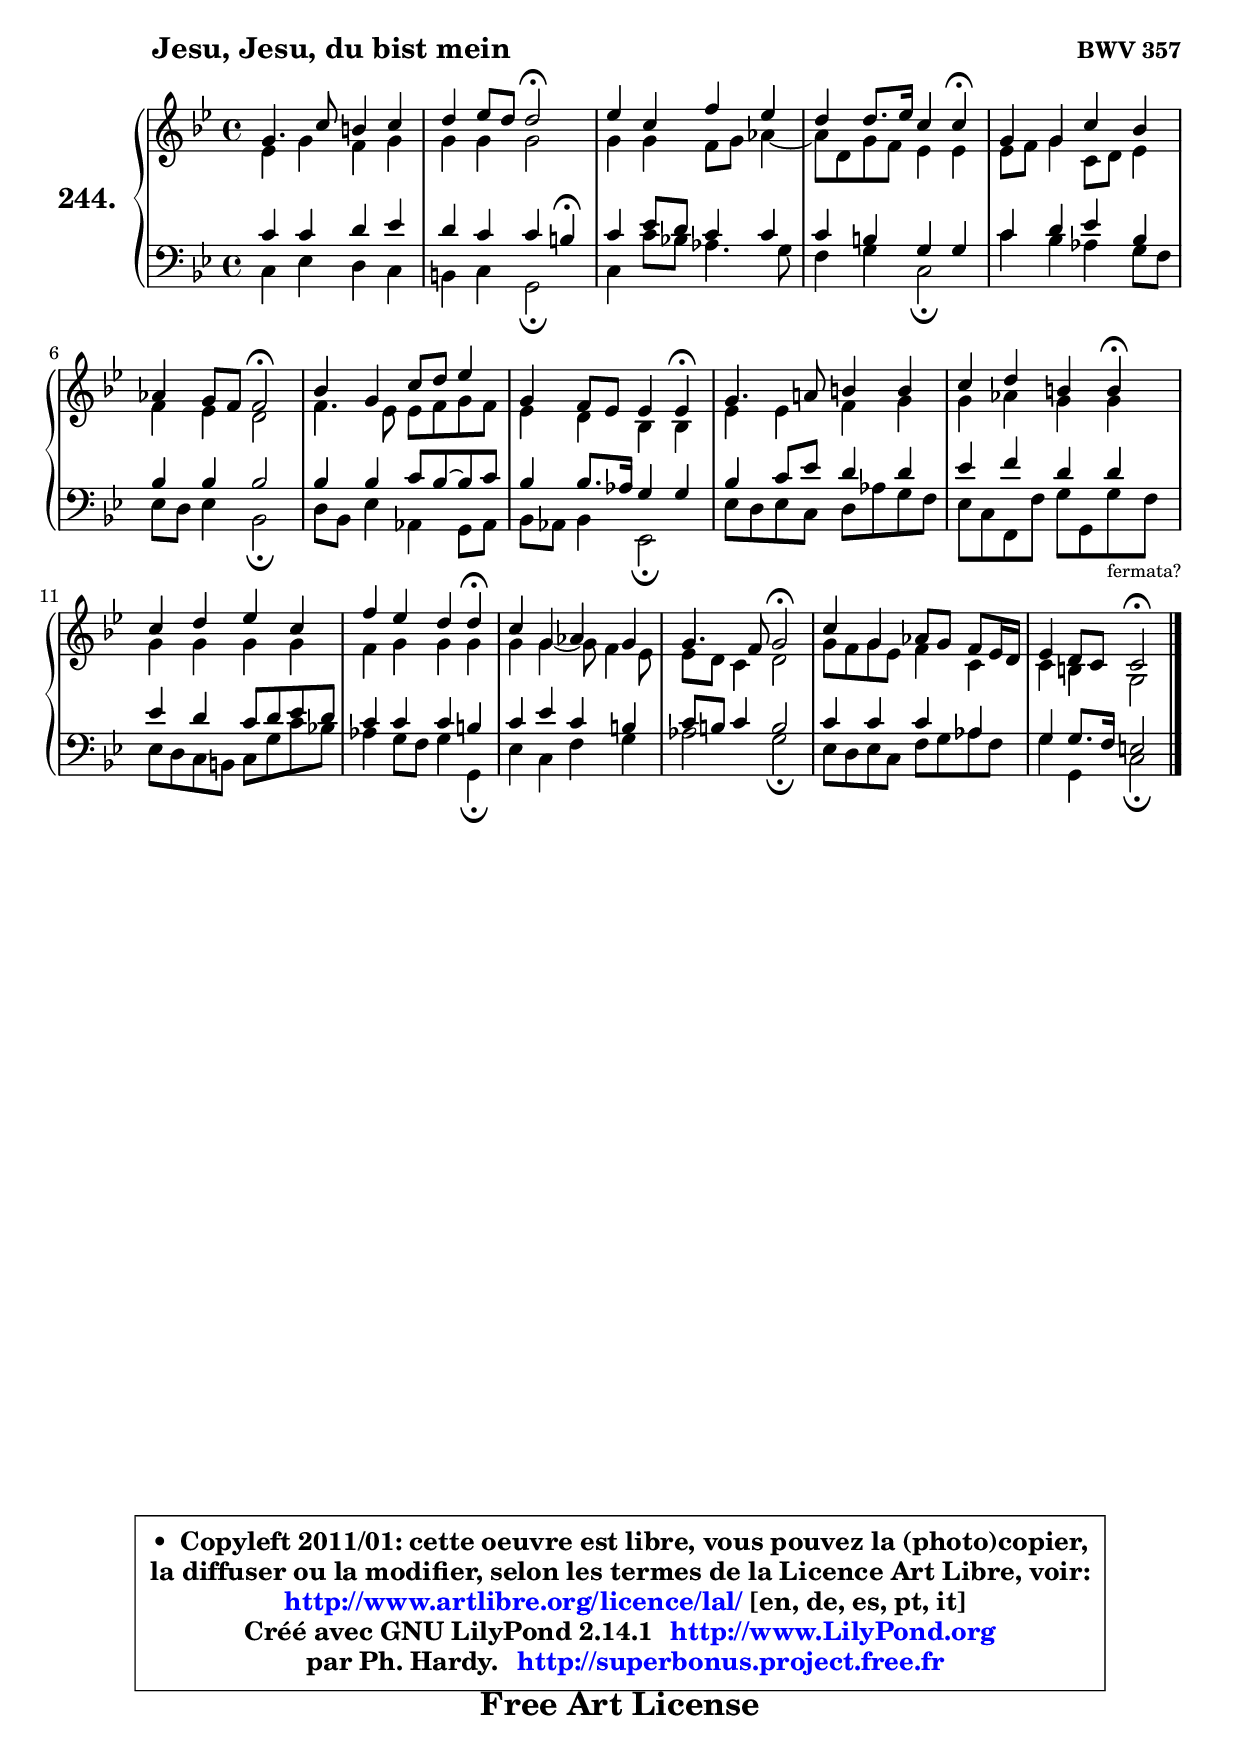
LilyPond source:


\version "2.14.1"

    \paper {
%	system-system-spacing #'padding = #0.1
%	score-system-spacing #'padding = #0.1
%	ragged-bottom = ##f
%	ragged-last-bottom = ##f
	}

    \header {
      opus = \markup { \bold "BWV 357" }
      piece = \markup { \hspace #9 \fontsize #2 \bold "Jesu, Jesu, du bist mein" }
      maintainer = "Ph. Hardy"
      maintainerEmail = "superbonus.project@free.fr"
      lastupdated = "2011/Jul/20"
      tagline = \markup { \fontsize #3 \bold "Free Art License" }
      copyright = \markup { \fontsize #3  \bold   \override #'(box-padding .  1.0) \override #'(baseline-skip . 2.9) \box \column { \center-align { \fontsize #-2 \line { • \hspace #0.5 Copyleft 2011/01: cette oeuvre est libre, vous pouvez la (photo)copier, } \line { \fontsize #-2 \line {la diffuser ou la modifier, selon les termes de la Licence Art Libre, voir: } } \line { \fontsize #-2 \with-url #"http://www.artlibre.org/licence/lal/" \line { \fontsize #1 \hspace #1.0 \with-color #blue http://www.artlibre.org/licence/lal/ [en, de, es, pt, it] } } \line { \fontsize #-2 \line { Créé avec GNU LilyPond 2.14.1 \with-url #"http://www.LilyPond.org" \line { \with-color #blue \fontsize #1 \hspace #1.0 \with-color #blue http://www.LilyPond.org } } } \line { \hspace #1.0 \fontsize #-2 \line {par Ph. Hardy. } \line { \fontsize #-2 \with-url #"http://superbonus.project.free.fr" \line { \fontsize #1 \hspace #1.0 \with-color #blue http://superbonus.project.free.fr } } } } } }

	  }

  guidemidi = {
        R1 |
        r2 \tempo 4 = 34 r2 \tempo 4 = 78 |
        R1 |
        r2. \tempo 4 = 30 r4 \tempo 4 = 78 |
        R1 |
        r2 \tempo 4 = 34 r2 \tempo 4 = 78 |
        R1 |
        r2. \tempo 4 = 30 r4 \tempo 4 = 78 |
        R1 |
        r2. \tempo 4 = 30 r4 \tempo 4 = 78 |
        R1 |
        r2. \tempo 4 = 30 r4 \tempo 4 = 78 |
        R1 |
        r2 \tempo 4 = 34 r2 \tempo 4 = 78 |
        R1 |
        r2 \tempo 4 = 34 r2 |
	}

  upper = {
\displayLilyMusic \transpose c c {
	\time 4/4
        \key c \dorian % bes \major
	\clef treble
	\voiceOne
	<< { 
	% SOPRANO
	\set Voice.midiInstrument = "acoustic grand"
	\relative c'' {
        g4. c8 b4 c |
        d4 es8 d d2\fermata |
        es4 c f es |
        d4 d8. es16 c4 c4\fermata |
        g4 g c bes |
        aes4 g8 f f2\fermata |
        bes4 g c8 d es4 |
        g,4 f8 es es4 es4\fermata |
        g4. a!8 b4 b |
        c4 d b b4\fermata |
        c4 d es c |
        f4 es d d\fermata |
        c4 g aes g |
        g4. f8 g2\fermata |
        c4 g aes8 g f es16 d |
        es4 d8 c c2\fermata |
        \bar "|."
	} % fin de relative
	}

	\context Voice="1" { \voiceTwo 
	% ALTO
	\set Voice.midiInstrument = "acoustic grand"
	\relative c' {
        es4 g f g |
        g4 g g2 |
        g4 g f8 g aes4 ~ |
	aes8 d,8 g f es4 es |
        es8 f g4 c,8 d es4 |
        f4 es d2 |
        f4. es8 es f g f |
        es4 d bes bes |
        es4 es f g |
        g4 aes g g |
        g4 g g g |
        f4 g g g |
        g4 g4 ~ g8 f4 es8 |
        es8 d c4 d2 |
        g8 f g es f4 c |
        c4 b g2 |
        \bar "|."
	} % fin de relative
	\oneVoice
	} >>
}
	}

    lower = {
\transpose c c {
	\time 4/4
	\key c \dorian % bes \major
	\clef bass
	\voiceOne
	<< { 
	% TENOR
	\set Voice.midiInstrument = "acoustic grand"
	\relative c' {
        c4 c d es |
        d4 c c b4\fermata |
        c4 es8 d c4 c |
        c4 b g g |
        c4 d es bes |
        bes4 bes bes2 |
        bes4 bes c8 bes ~ bes c |
        bes4 bes8. aes16 g4 g |
        bes4 c8 es d4 d |
        es4 f d d |
        es4 d c8 d es d |
        c4 c c b |
        c4 es c b |
        c8 b c4 b2 |
        c4 c c aes |
        g4 g8. f16 e2 |
        \bar "|."
	} % fin de relative
	}
	\context Voice="1" { \voiceTwo 
	% BASS
	\set Voice.midiInstrument = "acoustic grand"
	\relative c {
        c4 es d c |
        b4 c g2\fermata |
        c4 c'8 bes! aes4. g8 |
        f4 g c,2\fermata |
        c'4 bes aes g8 f |
        es8 d es4 bes2\fermata |
        d8 bes es4 aes, g8 aes |
        bes8 aes bes4 es,2\fermata |
        es'8 d es c d aes' g f |
        es8 c f, f' g g, g'8_\markup { \tiny "fermata?" } f8 |
        es8 d c b c g' c bes! |
        aes4 g8 f g4 g,\fermata |
        es'4 c f g |
        aes2 g2\fermata |
        es8 d es c f g aes f |
        g4 g, c2\fermata |
        \bar "|."
	} % fin de relative
	\oneVoice
	} >>
}
	}


    \score { 

	\new PianoStaff <<
	\set PianoStaff.instrumentName = \markup { \bold \huge "244." }
	\new Staff = "upper" \upper
	\new Staff = "lower" \lower
	>>

    \layout {
%	ragged-last = ##f
	   }

         } % fin de score

  \score {
    \unfoldRepeats { << \guidemidi \upper \lower >> }
    \midi {
    \context {
     \Staff
      \remove "Staff_performer"
               }

     \context {
      \Voice
       \consists "Staff_performer"
                }

     \context { 
      \Score
      tempoWholesPerMinute = #(ly:make-moment 78 4)
		}
	    }
	}


